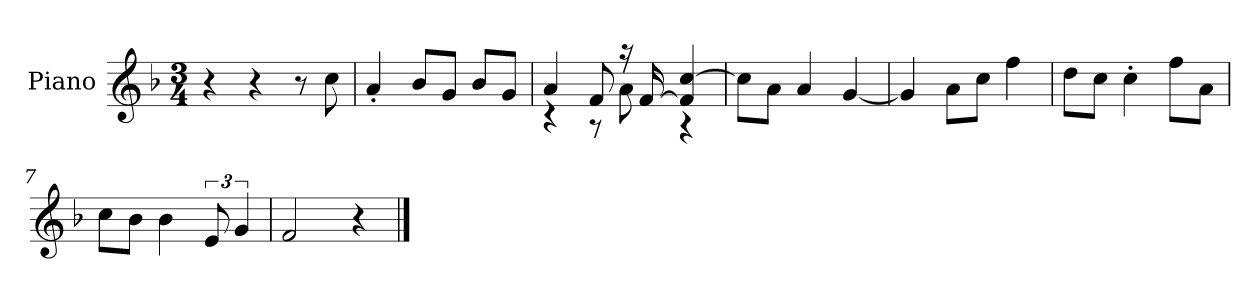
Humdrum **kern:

**kern
*part1
*staff1
*I"Piano
*I'P-no
*clefG2
*k[b-]
*M3/4
*MM163
=1
4r
4r
8r
8cc\
=2
4a'/
8b-/L
8g/J
8b-/L
8g/J
=3
*^
4a/	4r
8f/	8r
16r	8a\
[16f/	.
4f/] [4cc/	4r
*v	*v
=4
8cc\L]
8a\J
4a/
[4g/
=5
4g/]
8a\L
8cc\J
4ff\
=6
8dd\L
8cc\J
4cc'\
8ff\L
8a\J
=7
8cc\L
8b-\J
4b-\
12e/
6g/
=8
2f/
4r
==
*-
